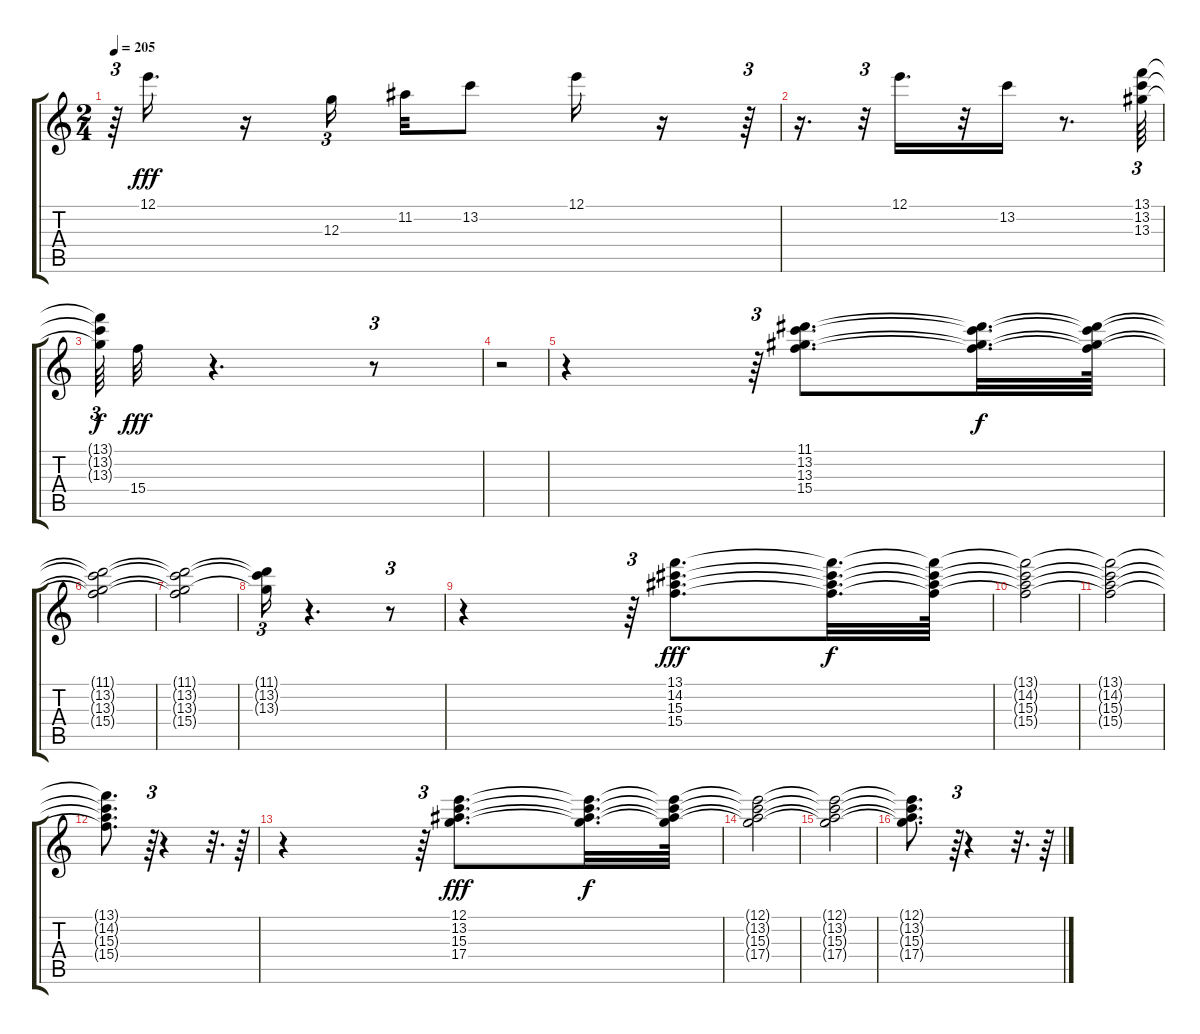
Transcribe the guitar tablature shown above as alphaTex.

\track "" {instrument electricguitarjazz}
\staff {score tabs}
\tuning (E4 B3 G3 D3 A2 E2) {hide}
\ts (2 4)
\tempo 205
\clef g2
\ks c
r.64{tu (3 2) dy fff} 12.1.16{d} r.16 12.3.16{tu (3 2)} 11.2.32 13.2.8 12.1.16 r.16 r.64{tu (3 2)} |
r.16{d} r.32{tu (3 2)} 12.1.16{d} r.32 13.2.16 r.8{d} (13.1 13.2 13.3).64{tu (3 2)} |
(13.1{t} 13.2{t} 13.3{t}).64{tu (3 2) dy f} 15.4.32{dy fff} r.4{d} r.8{tu (3 2)} |
r.2 |
r.4 r.64{tu (3 2)} (11.1 13.2 13.3 15.4).8{d} (11.1{t} 13.2{t} 13.3{t} 15.4{t}).32{d dy f} (11.1{t} 13.2{t} 13.3{t} 15.4{t}).64 |
(11.1{t} 13.2{t} 13.3{t} 15.4{t}).2 |
(11.1{t} 13.2{t} 13.3{t} 15.4{t}).2 |
(11.1{t} 13.2{t} 13.3{t}).16{tu (3 2)} r.4{d} r.8{tu (3 2)} |
r.4 r.64{tu (3 2)} (13.1 14.2 15.3 15.4).8{d dy fff} (13.1{t} 14.2{t} 15.3{t} 15.4{t}).32{d dy f} (13.1{t} 14.2{t} 15.3{t} 15.4{t}).64 |
(13.1{t} 14.2{t} 15.3{t} 15.4{t}).2 |
(13.1{t} 14.2{t} 15.3{t} 15.4{t}).2 |
(13.1{t} 14.2{t} 15.3{t} 15.4{t}).8{d} r.64{tu (3 2)} r.4 r.32{d} r.64 |
r.4 r.64{tu (3 2)} (12.1 13.2 15.3 17.4).8{d dy fff} (12.1{t} 13.2{t} 15.3{t} 17.4{t}).32{d dy f} (12.1{t} 13.2{t} 15.3{t} 17.4{t}).64 |
(12.1{t} 13.2{t} 15.3{t} 17.4{t}).2 |
(12.1{t} 13.2{t} 15.3{t} 17.4{t}).2 |
(12.1{t} 13.2{t} 15.3{t} 17.4{t}).8{d} r.64{tu (3 2)} r.4 r.32{d} r.64
